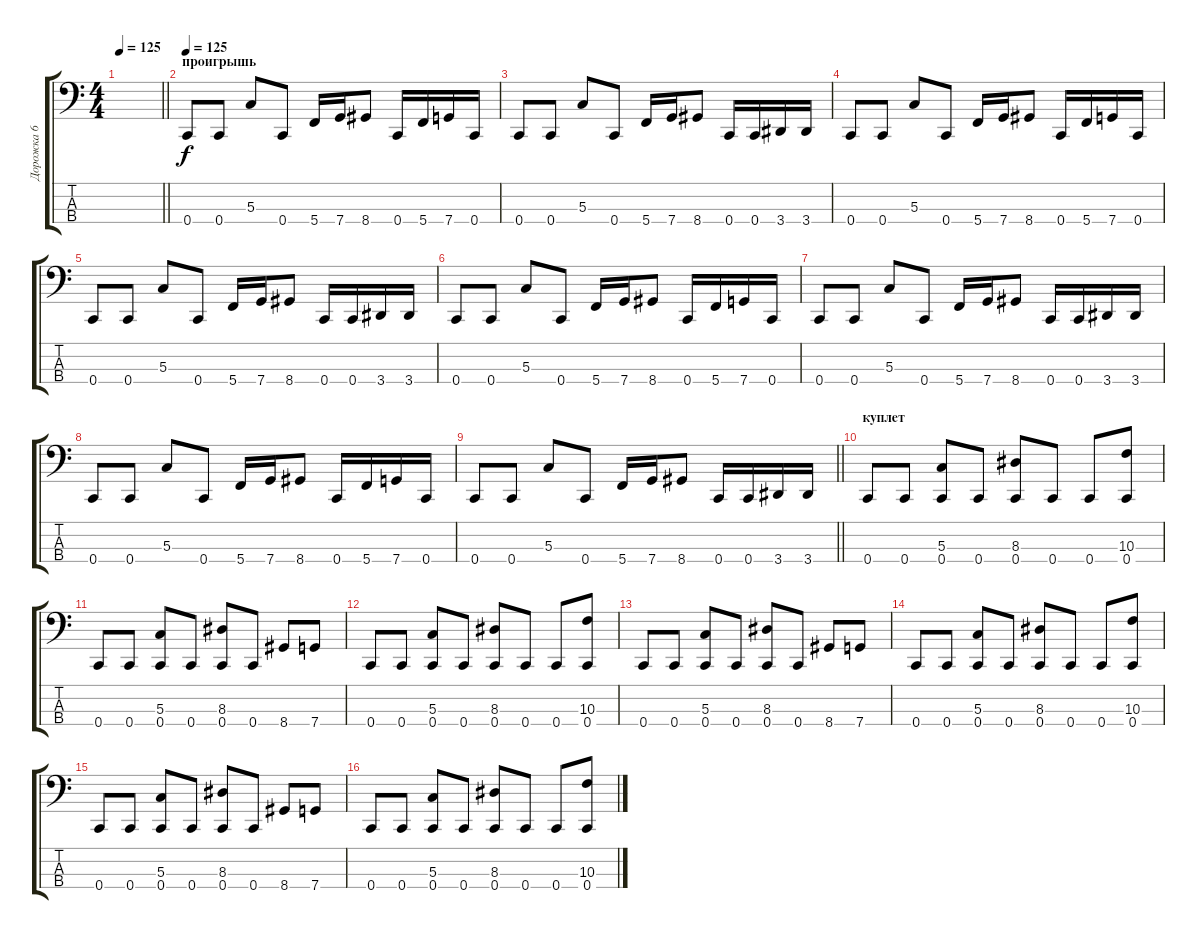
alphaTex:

\track ("Дорожка 6" "Дорожка 6") {instrument electricbasspick}
\staff {score tabs}
\tuning (F2 C2 G1 C1) {hide}
\ts (4 4)
\tempo 125
\clef f4
\barLineRight lightlight
\ks c
|
\section ("" "проигрышь")
\tempo 125
0.4.8 0.4.8 5.3.8 0.4.8 5.4.16 7.4.16 8.4.8 0.4.16 5.4.16 7.4.16 0.4.16 |
0.4.8 0.4.8 5.3.8 0.4.8 5.4.16 7.4.16 8.4.8 0.4.16 0.4.16 3.4.16 3.4.16 |
0.4.8 0.4.8 5.3.8 0.4.8 5.4.16 7.4.16 8.4.8 0.4.16 5.4.16 7.4.16 0.4.16 |
0.4.8 0.4.8 5.3.8 0.4.8 5.4.16 7.4.16 8.4.8 0.4.16 0.4.16 3.4.16 3.4.16 |
0.4.8 0.4.8 5.3.8 0.4.8 5.4.16 7.4.16 8.4.8 0.4.16 5.4.16 7.4.16 0.4.16 |
0.4.8 0.4.8 5.3.8 0.4.8 5.4.16 7.4.16 8.4.8 0.4.16 0.4.16 3.4.16 3.4.16 |
0.4.8 0.4.8 5.3.8 0.4.8 5.4.16 7.4.16 8.4.8 0.4.16 5.4.16 7.4.16 0.4.16 |
\barLineRight lightlight
0.4.8 0.4.8 5.3.8 0.4.8 5.4.16 7.4.16 8.4.8 0.4.16 0.4.16 3.4.16 3.4.16 |
\section ("" "куплет")
0.4.8 0.4.8 (5.3 0.4).8 0.4.8 (8.3 0.4).8 0.4.8 0.4.8 (10.3 0.4).8 |
0.4.8 0.4.8 (5.3 0.4).8 0.4.8 (8.3 0.4).8 0.4.8 8.4.8 7.4.8 |
0.4.8 0.4.8 (5.3 0.4).8 0.4.8 (8.3 0.4).8 0.4.8 0.4.8 (10.3 0.4).8 |
0.4.8 0.4.8 (5.3 0.4).8 0.4.8 (8.3 0.4).8 0.4.8 8.4.8 7.4.8 |
0.4.8 0.4.8 (5.3 0.4).8 0.4.8 (8.3 0.4).8 0.4.8 0.4.8 (10.3 0.4).8 |
0.4.8 0.4.8 (5.3 0.4).8 0.4.8 (8.3 0.4).8 0.4.8 8.4.8 7.4.8 |
0.4.8 0.4.8 (5.3 0.4).8 0.4.8 (8.3 0.4).8 0.4.8 0.4.8 (10.3 0.4).8
